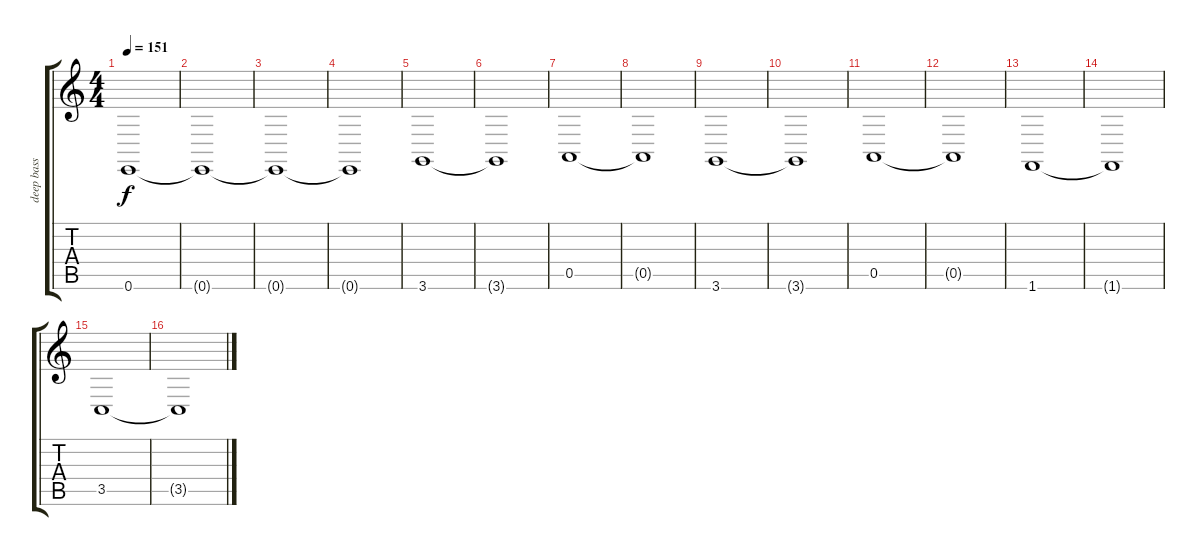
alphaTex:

\track ("deep bass" "deep bass") {instrument ocarina}
\staff {score tabs}
\tuning (E4 B3 G3 D3 A2 E2) {hide}
\ts (4 4)
\tempo 151
\clef g2
\ks c
0.6.1{dy f} |
0.6{t}.1 |
0.6{t}.1 |
0.6{t}.1 |
3.6.1 |
3.6{t}.1 |
0.5.1 |
0.5{t}.1 |
3.6.1 |
3.6{t}.1 |
0.5.1 |
0.5{t}.1 |
1.6.1 |
1.6{t}.1 |
3.5.1 |
3.5{t}.1
